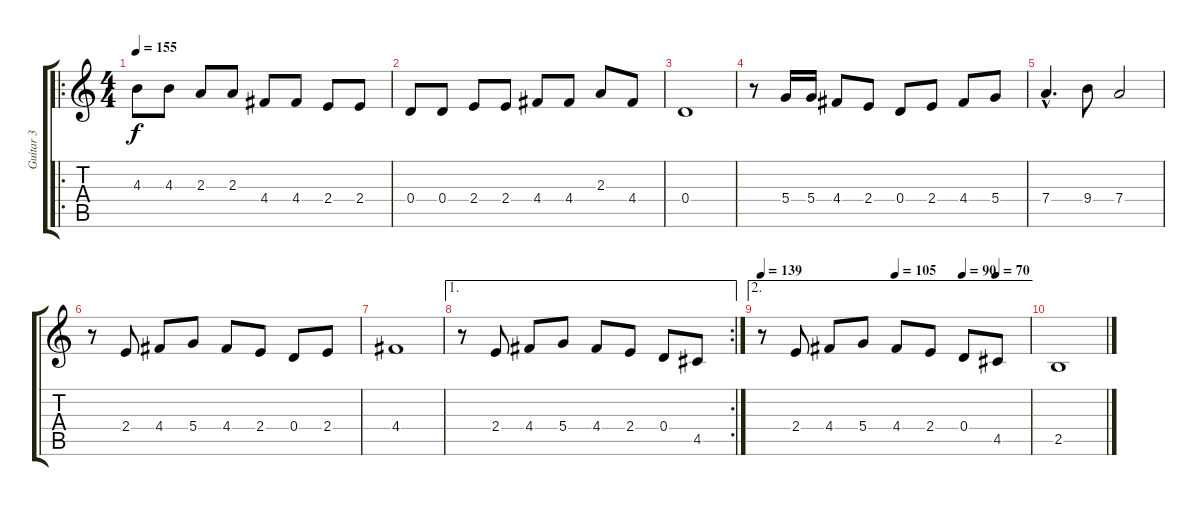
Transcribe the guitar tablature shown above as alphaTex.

\track ("Guitar 3" "Guitar 3") {instrument electricguitarclean}
\staff {score tabs}
\tuning (E4 B3 G3 D3 A2 E2) {hide}
\ro
\ts (4 4)
\tempo 155
\clef g2
\ks c
4.3.8{dy f} 4.3.8 2.3.8 2.3.8 4.4.8 4.4.8 2.4.8 2.4.8 |
0.4.8 0.4.8 2.4.8 2.4.8 4.4.8 4.4.8 2.3.8 4.4.8 |
0.4.1 |
r.8 5.4.16 5.4.16 4.4.8 2.4.8 0.4.8 2.4.8 4.4.8 5.4.8 |
7.4{hac}.4{d} 9.4.8 7.4.2 |
r.8 2.4.8 4.4.8 5.4.8 4.4.8 2.4.8 0.4.8 2.4.8 |
4.4.1 |
\ae 1
\rc 2
r.8 2.4.8 4.4.8 5.4.8 4.4.8 2.4.8 0.4.8 4.5.8 |
\ae 2
\tempo (90 0.75)
\tempo (70 0.875)
\tempo (105 0.5)
\tempo 139
r.8 2.4.8 4.4.8 5.4.8 4.4.8 2.4.8 0.4.8 4.5.8 |
2.5.1
